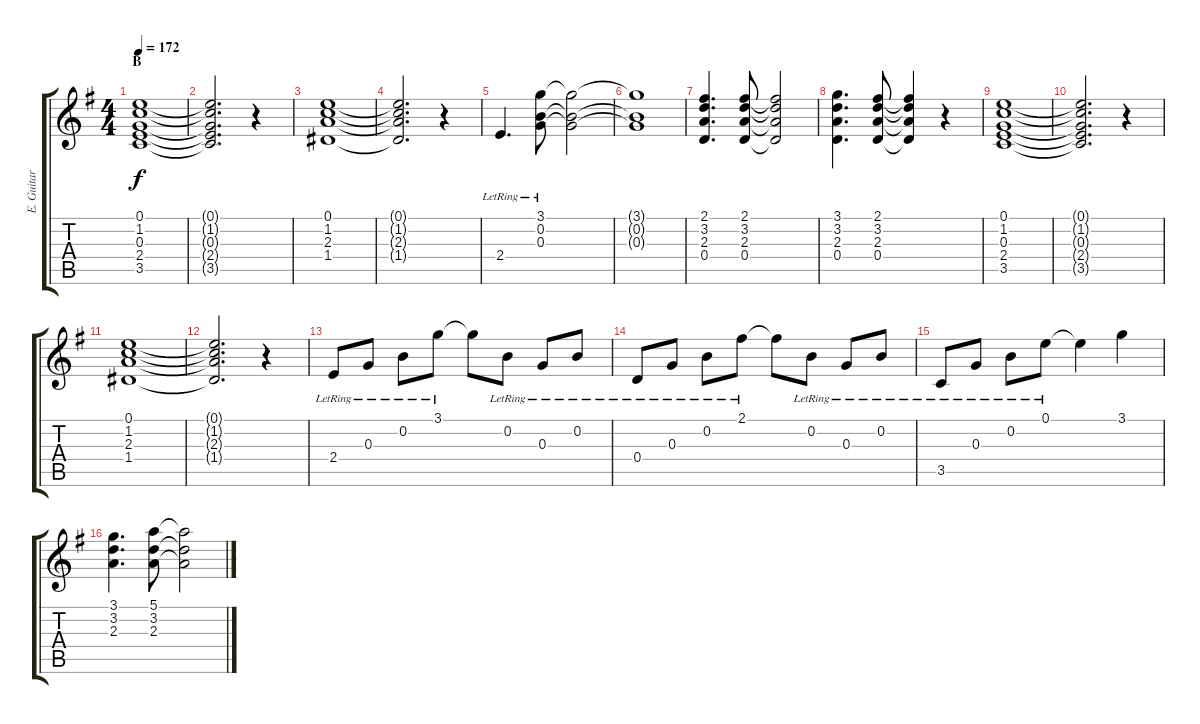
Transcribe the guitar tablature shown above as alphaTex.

\track ("E. Guitar" "E. Guitar") {instrument electricguitarclean}
\staff {score tabs}
\tuning (E4 B3 G3 D3 A2 E2) {hide}
\ts (4 4)
\section ("" "B")
\tempo 172
\clef g2
\ks g
(0.1 1.2 0.3 2.4 3.5).1{dy f} |
(0.1{t} 1.2{t} 0.3{t} 2.4{t} 3.5{t}).2{d} r.4 |
(0.1 1.2 2.3 1.4).1 |
(0.1{t} 1.2{t} 2.3{t} 1.4{t}).2{d} r.4 |
2.4{lr}.4{d} (3.1{lr} 0.2{lr} 0.3{lr}).8 (3.1{t} 0.2{t} 0.3{t}).2 |
(3.1{t} 0.2{t} 0.3{t}).1 |
(2.1 3.2 2.3 0.4).4{d} (2.1 3.2 2.3 0.4).8 (2.1{t} 3.2{t} 2.3{t} 0.4{t}).2 |
(3.1 3.2 2.3 0.4).4{d} (2.1 3.2 2.3 0.4).8 (2.1{t} 3.2{t} 2.3{t} 0.4{t}).4 r.4 |
(0.1 1.2 0.3 2.4 3.5).1 |
(0.1{t} 1.2{t} 0.3{t} 2.4{t} 3.5{t}).2{d} r.4 |
(0.1 1.2 2.3 1.4).1 |
(0.1{t} 1.2{t} 2.3{t} 1.4{t}).2{d} r.4 |
2.4{lr}.8 0.3{lr}.8 0.2{lr}.8 3.1{lr}.8 3.1{t}.8 0.2{lr}.8 0.3{lr}.8 0.2{lr}.8 |
0.4{lr}.8 0.3{lr}.8 0.2{lr}.8 2.1{lr}.8 2.1{t}.8 0.2{lr}.8 0.3{lr}.8 0.2{lr}.8 |
3.5{lr}.8 0.3{lr}.8 0.2{lr}.8 0.1{lr}.8 0.1{t}.4 3.1.4 |
(3.1 3.2 2.3).4{d} (5.1 3.2 2.3).8 (5.1{t} 3.2{t} 2.3{t}).2
